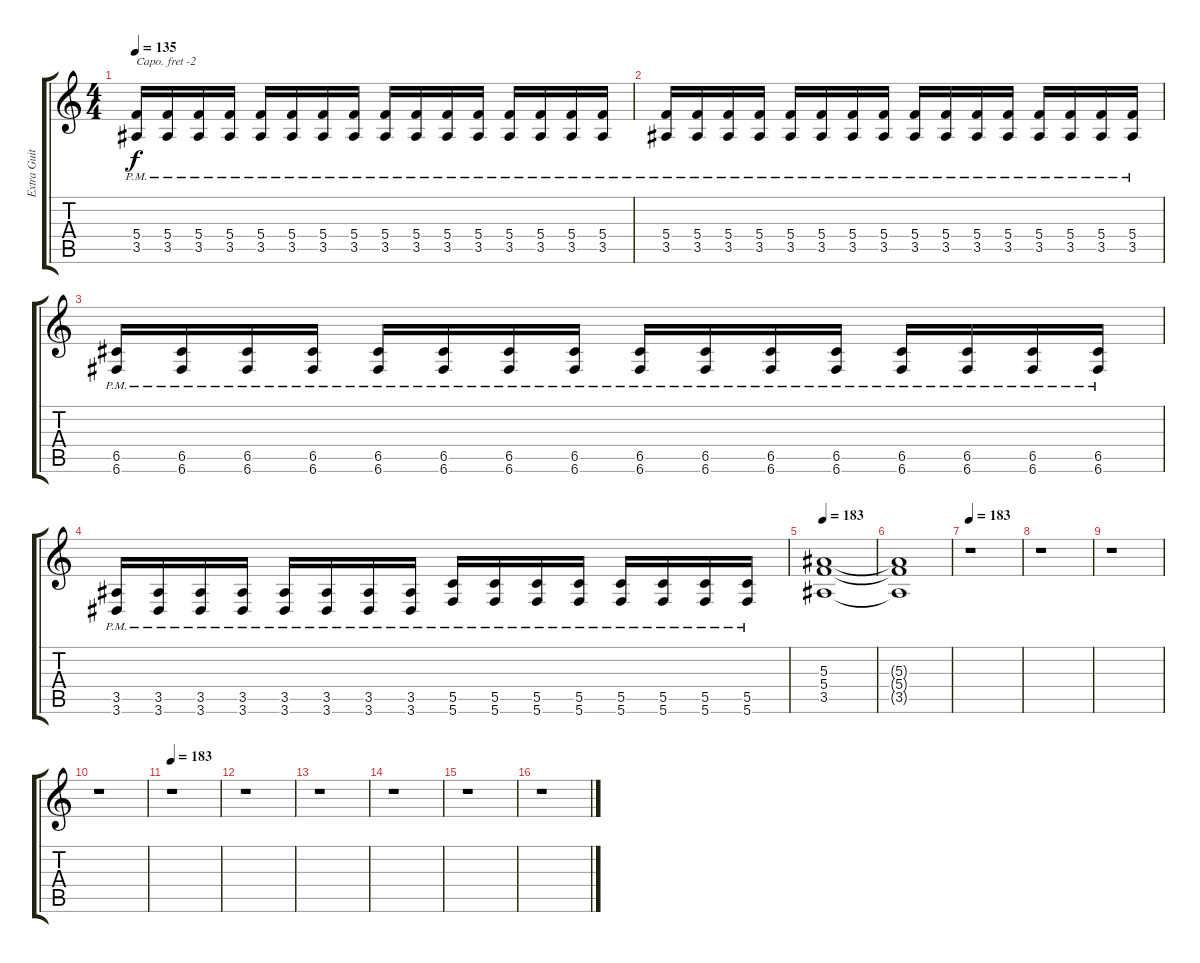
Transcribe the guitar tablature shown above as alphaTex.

\track ("Extra Guitar" "Extra Guit") {instrument distortionguitar}
\staff {score tabs}
\capo -2
\tuning (E4 B3 G3 D3 A2 D2) {hide}
\ts (4 4)
\tempo 135
\clef g2
\ks c
(5.4{pm} 3.5{pm}).16{dy f} (5.4{pm} 3.5{pm}).16 (5.4{pm} 3.5{pm}).16 (5.4{pm} 3.5{pm}).16 (5.4{pm} 3.5{pm}).16 (5.4{pm} 3.5{pm}).16 (5.4{pm} 3.5{pm}).16 (5.4{pm} 3.5{pm}).16 (5.4{pm} 3.5{pm}).16 (5.4{pm} 3.5{pm}).16 (5.4{pm} 3.5{pm}).16 (5.4{pm} 3.5{pm}).16 (5.4{pm} 3.5{pm}).16 (5.4{pm} 3.5{pm}).16 (5.4{pm} 3.5{pm}).16 (5.4{pm} 3.5{pm}).16 |
(5.4{pm} 3.5{pm}).16 (5.4{pm} 3.5{pm}).16 (5.4{pm} 3.5{pm}).16 (5.4{pm} 3.5{pm}).16 (5.4{pm} 3.5{pm}).16 (5.4{pm} 3.5{pm}).16 (5.4{pm} 3.5{pm}).16 (5.4{pm} 3.5{pm}).16 (5.4{pm} 3.5{pm}).16 (5.4{pm} 3.5{pm}).16 (5.4{pm} 3.5{pm}).16 (5.4{pm} 3.5{pm}).16 (5.4{pm} 3.5{pm}).16 (5.4{pm} 3.5{pm}).16 (5.4{pm} 3.5{pm}).16 (5.4{pm} 3.5{pm}).16 |
(6.5{pm} 6.6{pm}).16 (6.5{pm} 6.6{pm}).16 (6.5{pm} 6.6{pm}).16 (6.5{pm} 6.6{pm}).16 (6.5{pm} 6.6{pm}).16 (6.5{pm} 6.6{pm}).16 (6.5{pm} 6.6{pm}).16 (6.5{pm} 6.6{pm}).16 (6.5{pm} 6.6{pm}).16 (6.5{pm} 6.6{pm}).16 (6.5{pm} 6.6{pm}).16 (6.5{pm} 6.6{pm}).16 (6.5{pm} 6.6{pm}).16 (6.5{pm} 6.6{pm}).16 (6.5{pm} 6.6{pm}).16 (6.5{pm} 6.6{pm}).16 |
(3.5{pm} 3.6{pm}).16 (3.5{pm} 3.6{pm}).16 (3.5{pm} 3.6{pm}).16 (3.5{pm} 3.6{pm}).16 (3.5{pm} 3.6{pm}).16 (3.5{pm} 3.6{pm}).16 (3.5{pm} 3.6{pm}).16 (3.5{pm} 3.6{pm}).16 (5.5{pm} 5.6{pm}).16 (5.5{pm} 5.6{pm}).16 (5.5{pm} 5.6{pm}).16 (5.5{pm} 5.6{pm}).16 (5.5{pm} 5.6{pm}).16 (5.5{pm} 5.6{pm}).16 (5.5{pm} 5.6{pm}).16 (5.5{pm} 5.6{pm}).16 |
\tempo 183
(5.3 5.4 3.5).1 |
(5.3{t} 5.4{t} 3.5{t}).1 |
\tempo 183
r.1 |
r.1 |
r.1 |
r.1 |
\tempo 183
r.1 |
r.1 |
r.1 |
r.1 |
r.1 |
r.1
